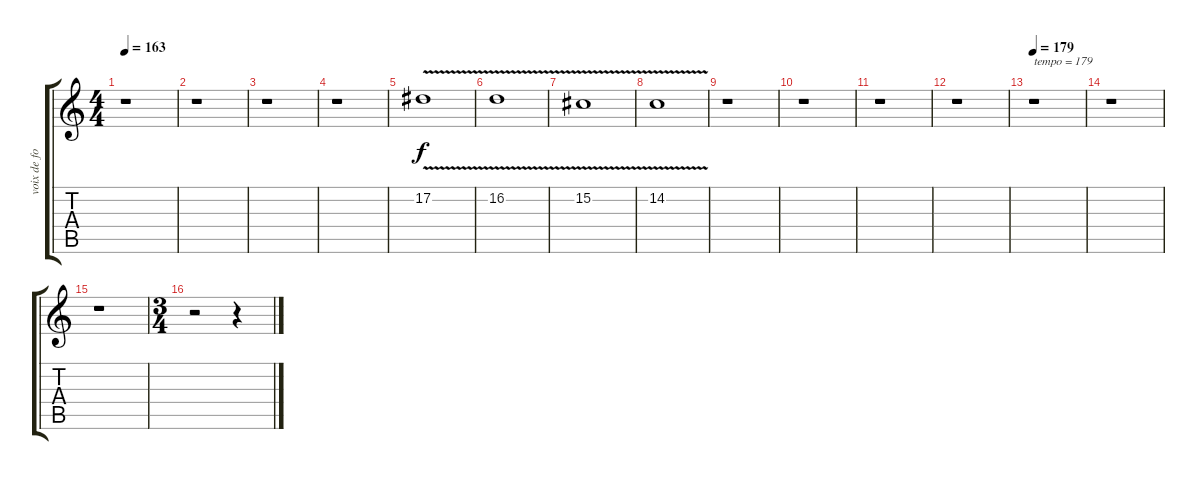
\track ("voix de fond ( L'académie ) " "voix de fo") {instrument pad5bowed}
\staff {score tabs}
\tuning (Eb4 Bb3 Gb3 Db3 Ab2 Eb2) {hide}
\ts (4 4)
\tempo 163
\clef g2
\ks c
r.1{dy f} |
r.1 |
r.1 |
r.1 |
17.2{v}.1 |
16.2{v}.1 |
15.2{v}.1 |
14.2{v}.1 |
r.1 |
r.1 |
r.1 |
r.1 |
\tempo 179
r.1{txt "tempo = 179"} |
r.1 |
r.1 |
\ts (3 4)
r.2 r.4
